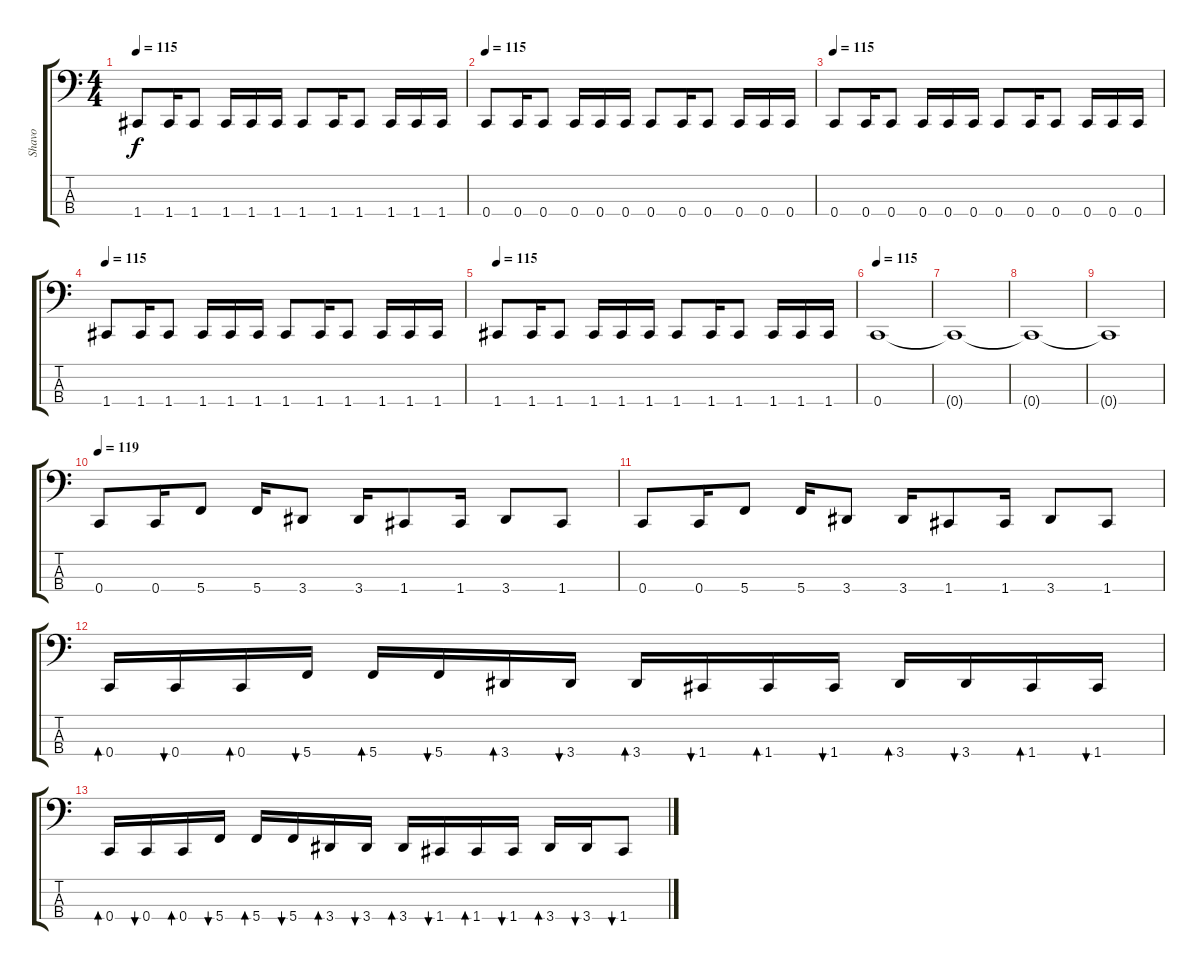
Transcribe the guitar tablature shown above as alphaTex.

\track ("Shavo" "Shavo") {instrument electricbasspick}
\staff {score tabs}
\tuning (F2 C2 G1 C1) {hide}
\ts (4 4)
\tempo 115
\clef f4
\ks c
1.4.8{dy f} 1.4.16 1.4.8 1.4.16 1.4.16 1.4.16 1.4.8 1.4.16 1.4.8 1.4.16 1.4.16 1.4.16 |
\tempo 115
0.4.8 0.4.16 0.4.8 0.4.16 0.4.16 0.4.16 0.4.8 0.4.16 0.4.8 0.4.16 0.4.16 0.4.16 |
\tempo 115
0.4.8 0.4.16 0.4.8 0.4.16 0.4.16 0.4.16 0.4.8 0.4.16 0.4.8 0.4.16 0.4.16 0.4.16 |
\tempo 115
1.4.8 1.4.16 1.4.8 1.4.16 1.4.16 1.4.16 1.4.8 1.4.16 1.4.8 1.4.16 1.4.16 1.4.16 |
\tempo 115
1.4.8 1.4.16 1.4.8 1.4.16 1.4.16 1.4.16 1.4.8 1.4.16 1.4.8 1.4.16 1.4.16 1.4.16 |
\tempo 115
0.4.1 |
0.4{t}.1 |
0.4{t}.1 |
0.4{t}.1 |
\tempo 119
0.4.8 0.4.16 5.4.8 5.4.16 3.4.8 3.4.16 1.4.8 1.4.16 3.4.8 1.4.8 |
0.4.8 0.4.16 5.4.8 5.4.16 3.4.8 3.4.16 1.4.8 1.4.16 3.4.8 1.4.8 |
0.4.16{bd 120} 0.4.16{bu 120} 0.4.16{bd 120} 5.4.16{bu 120} 5.4.16{bd 120} 5.4.16{bu 120} 3.4.16{bd 120} 3.4.16{bu 120} 3.4.16{bd 120} 1.4.16{bu 120} 1.4.16{bd 120} 1.4.16{bu 120} 3.4.16{bd 120} 3.4.16{bu 120} 1.4.16{bd 120} 1.4.16{bu 120} |
0.4.16{bd 120} 0.4.16{bu 120} 0.4.16{bd 120} 5.4.16{bu 120} 5.4.16{bd 120} 5.4.16{bu 120} 3.4.16{bd 120} 3.4.16{bu 120} 3.4.16{bd 120} 1.4.16{bu 120} 1.4.16{bd 120} 1.4.16{bu 120} 3.4.16{bd 120} 3.4.16{bu 120} 1.4.8{bu 120}
